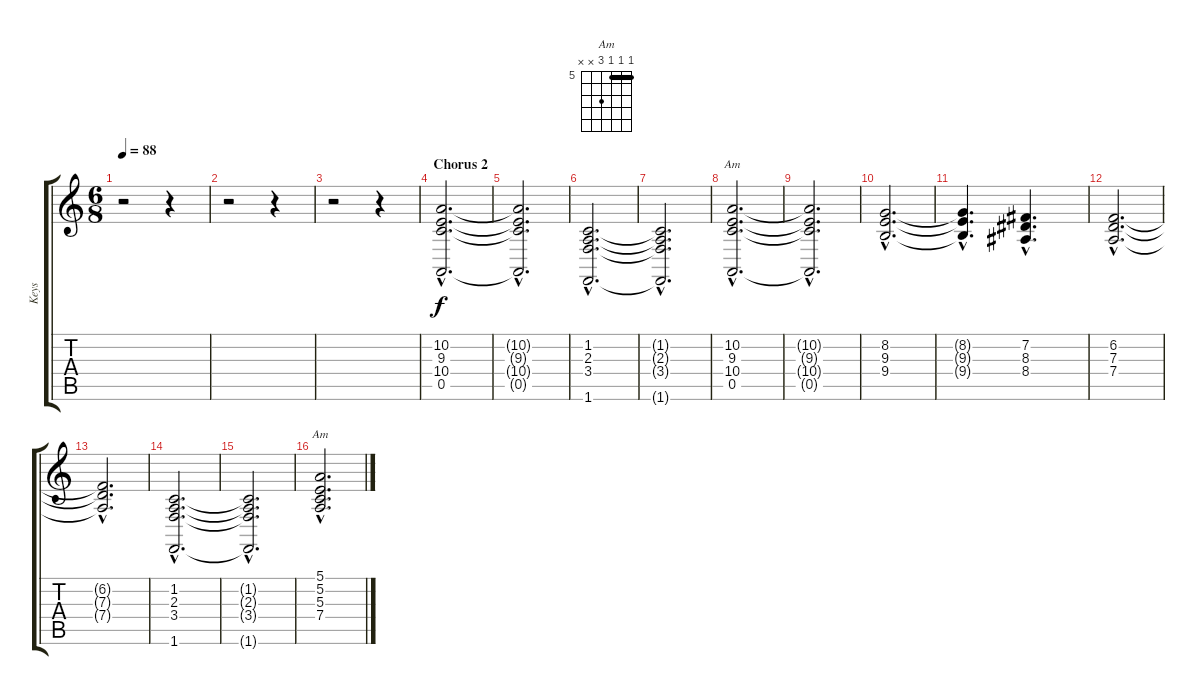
\track ("Keys" "Keys") {instrument choiraahs}
\staff {score tabs}
\tuning (E4 B3 G3 D3 A2 E2) {hide}
\chord ("Am" 8 10 9 10 0 x) {firstfret 8}
\chord ("Am" 5 5 5 7 x x) {firstfret 5 barre 5}
\ts (6 8)
\tempo 88
\clef g2
\ks c
r.2{dy f} r.4 |
r.2 r.4 |
r.2{volume 4} r.4 |
\section ("" "Chorus 2")
(10.2{hac} 9.3{hac} 10.4{hac} 0.5{hac}).2{d volume 14 instrument choiraahs} |
(10.2{hac t} 9.3{hac t} 10.4{hac t} 0.5{hac t}).2{d} |
(1.2{hac} 2.3{hac} 3.4{hac} 1.6{hac}).2{d} |
(1.2{hac t} 2.3{hac t} 3.4{hac t} 1.6{hac t}).2{d} |
(10.2{hac} 9.3{hac} 10.4{hac} 0.5{hac}).2{d ch "Am"} |
(10.2{hac t} 9.3{hac t} 10.4{hac t} 0.5{hac t}).2{d} |
(8.2{hac} 9.3{hac} 9.4{hac}).2{d} |
(8.2{hac t} 9.3{hac t} 9.4{hac t}).4{d} (7.2{hac} 8.3{hac} 8.4{hac}).4{d} |
(6.2{hac} 7.3{hac} 7.4{hac}).2{d} |
(6.2{hac t} 7.3{hac t} 7.4{hac t}).2{d} |
(1.2{hac} 2.3{hac} 3.4{hac} 1.6{hac}).2{d} |
(1.2{hac t} 2.3{hac t} 3.4{hac t} 1.6{hac t}).2{d} |
(5.1{hac} 5.2{hac} 5.3{hac} 7.4{hac}).2{d ch "Am"}
